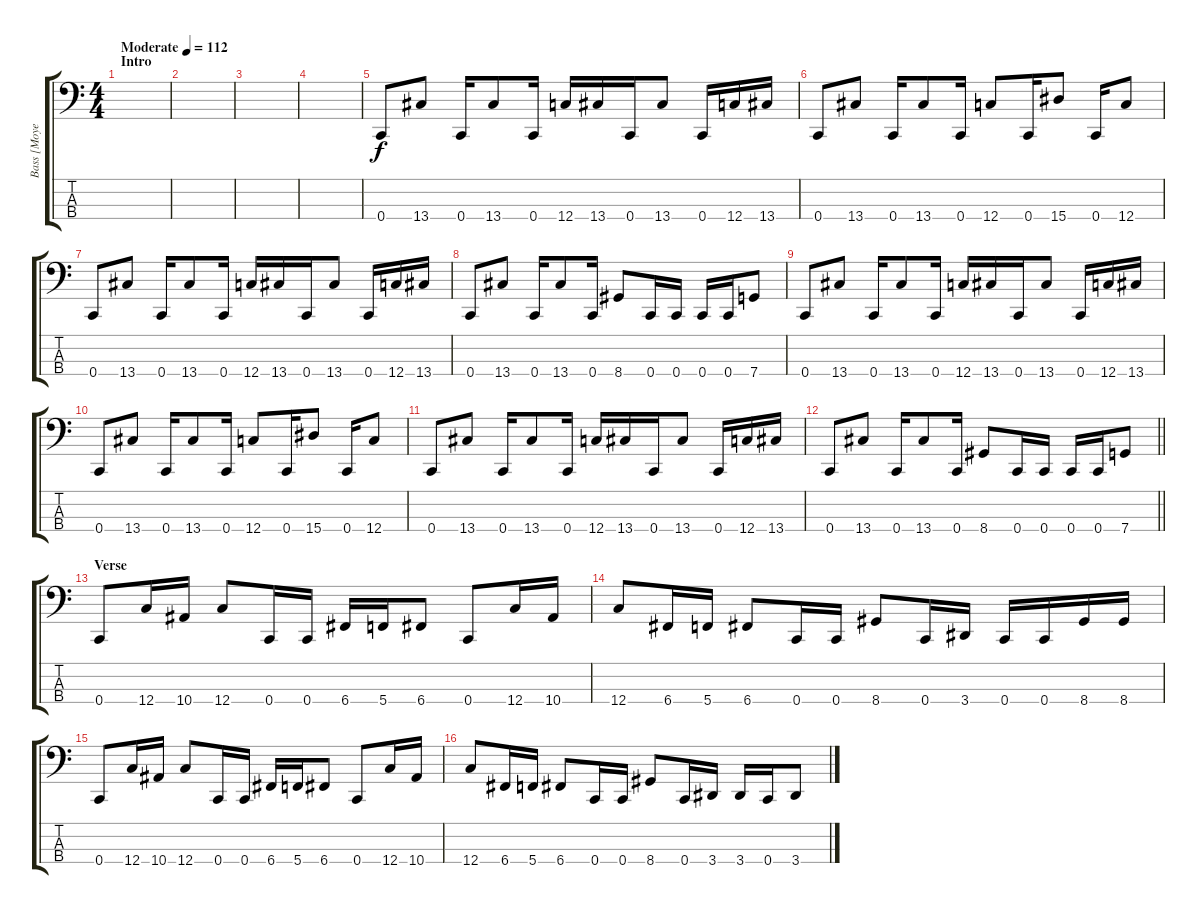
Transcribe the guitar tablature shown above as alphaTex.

\track ("Bass [Moyer]" "Bass [Moye") {instrument electricbassfinger}
\staff {score tabs}
\tuning (F2 C2 G1 C1) {hide}
\ts (4 4)
\section ("" "Intro")
\tempo (112 "Moderate")
\clef f4
\ks c
|
|
|
|
0.4.8 13.4.8 0.4.16 13.4.8 0.4.16 12.4.16 13.4.16 0.4.16 13.4.8 0.4.16 12.4.16 13.4.16 |
0.4.8 13.4.8 0.4.16 13.4.8 0.4.16 12.4.8 0.4.16 15.4.8 0.4.16 12.4.8 |
0.4.8 13.4.8 0.4.16 13.4.8 0.4.16 12.4.16 13.4.16 0.4.16 13.4.8 0.4.16 12.4.16 13.4.16 |
0.4.8 13.4.8 0.4.16 13.4.8 0.4.16 8.4.8 0.4.16 0.4.16 0.4.16 0.4.16 7.4.8 |
0.4.8 13.4.8 0.4.16 13.4.8 0.4.16 12.4.16 13.4.16 0.4.16 13.4.8 0.4.16 12.4.16 13.4.16 |
0.4.8 13.4.8 0.4.16 13.4.8 0.4.16 12.4.8 0.4.16 15.4.8 0.4.16 12.4.8 |
0.4.8 13.4.8 0.4.16 13.4.8 0.4.16 12.4.16 13.4.16 0.4.16 13.4.8 0.4.16 12.4.16 13.4.16 |
\barLineRight lightlight
0.4.8 13.4.8 0.4.16 13.4.8 0.4.16 8.4.8 0.4.16 0.4.16 0.4.16 0.4.16 7.4.8 |
\section ("" "Verse")
0.4.8 12.4.16 10.4.16 12.4.8 0.4.16 0.4.16 6.4.16 5.4.16 6.4.8 0.4.8 12.4.16 10.4.16 |
12.4.8 6.4.16 5.4.16 6.4.8 0.4.16 0.4.16 8.4.8 0.4.16 3.4.16 0.4.16 0.4.16 8.4.16 8.4.16 |
0.4.8 12.4.16 10.4.16 12.4.8 0.4.16 0.4.16 6.4.16 5.4.16 6.4.8 0.4.8 12.4.16 10.4.16 |
12.4.8 6.4.16 5.4.16 6.4.8 0.4.16 0.4.16 8.4.8 0.4.16 3.4.16 3.4.16 0.4.16 3.4.8
